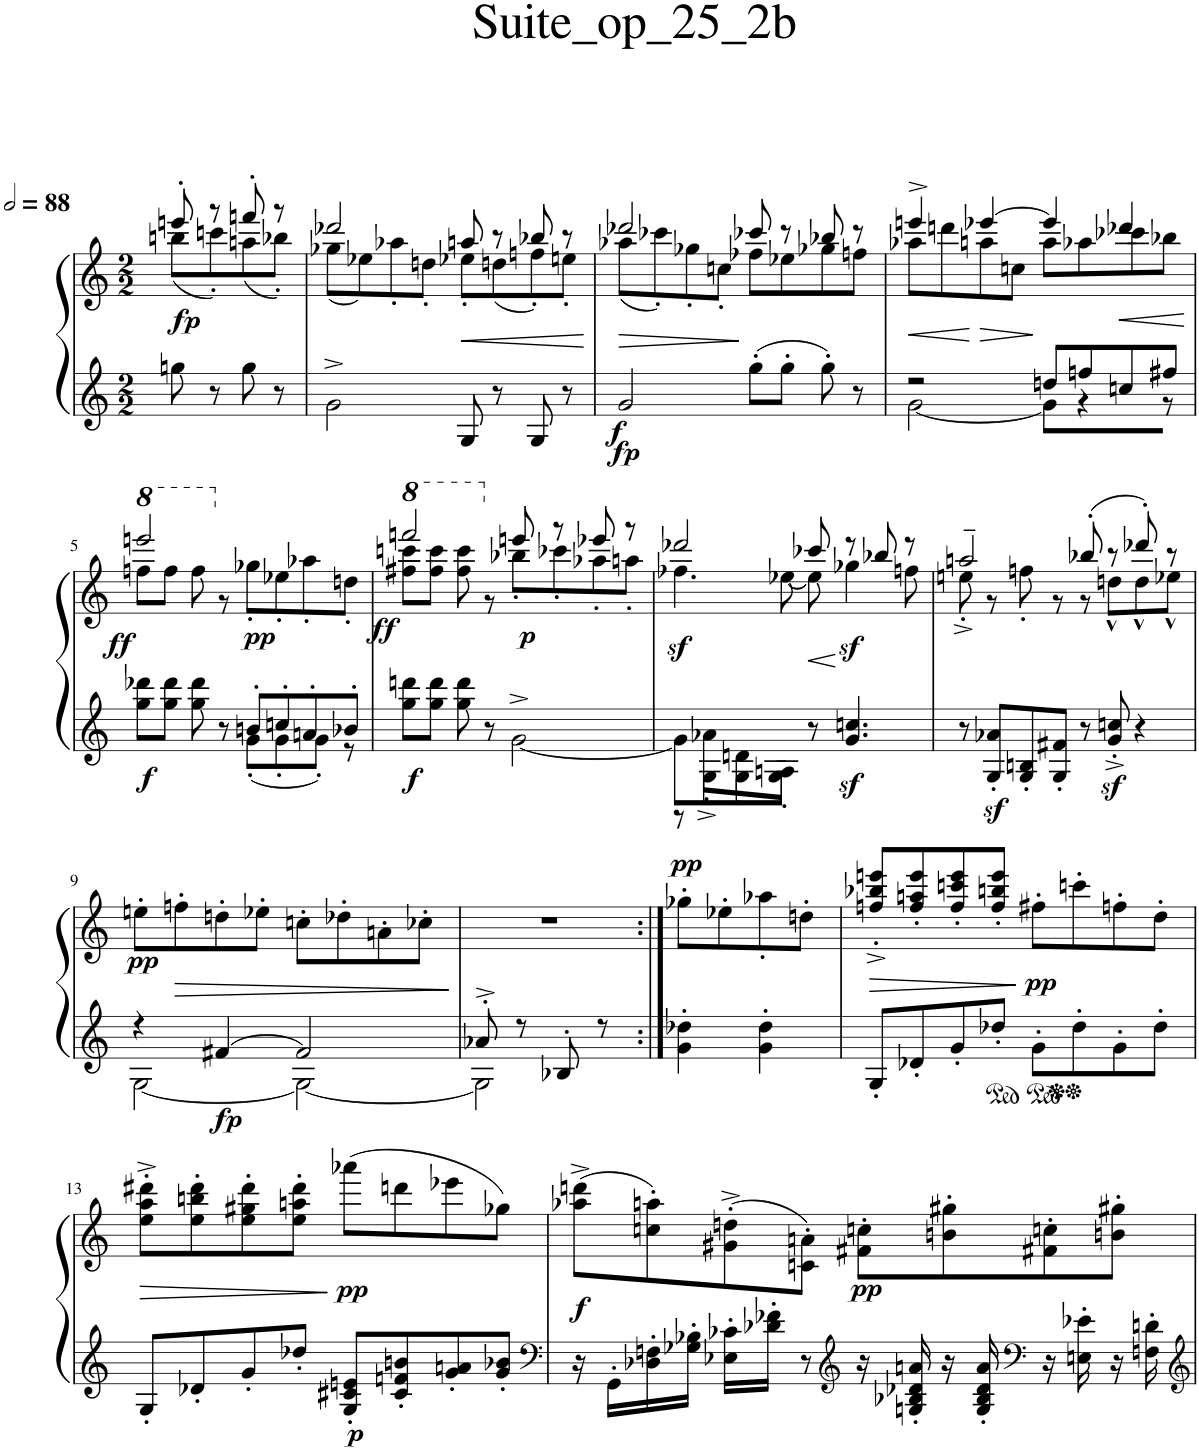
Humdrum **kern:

**kern	**kern	**dynam
*part1	*part1	*part1
*staff2	*staff1	*staff1/2
*I"Piano	*	*
*I'Pno.	*	*
*clefG2	*clefG2	*
*k[]	*k[]	*
*M2/2	*M2/2	*
*MM176	*MM176	*
=1	=1	=1
*	*^	*
!	!	!	!LO:DY:b
8ggn\	8eeen'/	(8bbn\L	fp
8r	8r	8cccn'\)	.
8gg\	8fffn'/	(8aan\	.
8r	8r	8bb-X'\J)	.
=2	=2	=2	=2
2g^\	2ddd-X/	(8gg-X\L	.
.	.	8ee-X\)	.
.	.	8aa-X'\	.
.	.	8ddn'\J	.
!	!	!	!LO:HP:b
8G/	8aan/	8ee-X'\L	<
8r	8r	(8ddn\	.
8G/	8bb-X/	8ffn'\)	.
8r	8r	8een'\J	.
*	*v	*v	*
.	.	[
=3	=3	=3
!	!	!LO:HP:b
*	*^	*
!	!	!	!LO:DY:n=1:b=2
!	!	!	!LO:DY:n=2:b=2
2g/	2ddd-X/	(8aa-X\L	> fp f
.	.	8ccc-X'\)	.
.	.	8gg-X'\	.
.	.	8ccn'\J	.
8gg'\L	8ccc-X/	8ff-X\L	]
8gg'\J	8r	8ee-X\	.
8gg'\	8bb-X/	8gg-X\	.
8r	8r	8ffn\J	.
=4	=4	=4	=4
*^	*	*	*
!	!	!	!	!LO:HP:b
2r	[2g\	4eeen^/	8aa-X\L	<
.	.	.	8dddn\	.
!	!	!	!	!LO:HP:n=1:b
.	.	[4eee-X/	8aan\	[ >
.	.	.	8ccn\J	.
8ddn/L	8g\]	4eee-/]	8aa\L	]
8ffn/	4r	.	8aa-X\	.
!	!	!	!	!LO:HP:b
8ccn/	.	4ddd-X/	8ccc-X\	<
8ff#X/J	8r	.	8bb-X\J	.
*v	*v	*	*	*
*	*v	*v	*
.	.	[
!!LO:LB:g=z
=5	=5	=5
*^	*	*
*	*	*8va	*
*	*	*^	*
!	!	!	!	!LO:DY:b=2
!	!	!	!	!LO:DY:n=1:b
8gg\ 8ddd-X\L	2ryy	2eeeen/	8fffn\L	f ff
8gg\ 8ddd-\J	.	.	8fff\J	.
8gg\ 8ddd-\	.	.	8fff\	.
*	*	*X8va	*	*
8r	.	.	8r	.
!	!	!	!	!LO:DY:n=2:b
8bn'/L	8g'\L	2ryy	8gg-X'\L	pp
8ccn'/	8g'\	.	8ee-X'\	.
8an'/	8g'\J	.	8aa-X'\	.
8b-X'/J	8r	.	8ddn'\J	.
*v	*v	*	*	*
=6	=6	=6	=6
*	*8va	*	*
*^	*	*	*
!	!	!	!	!LO:DY:b=2
!	!	!	!	!LO:DY:n=1:b
*v	*v	*	*	*
8gg\ 8dddn\L	2ffffn/	8fff#X\ 8ccccn\L	f ff
8gg\ 8ddd\J	.	8fff#\ 8cccc\J	.
8gg\ 8ddd\	.	8fff#\ 8cccc\	.
*	*X8va	*	*
8r	.	8r	.
!	!	!	!LO:DY:n=2:b
[2g^\	8eeen/	8bb-X'\L	p
.	8r	8ccc-X'\	.
.	8eee-X/	8aa-X'\	.
.	8r	8aan'\J	.
=7	=7	=7	=7
*^	*	*	*
!	!	!	!	!LO:DY:b
8g\L]	8r	2ddd-X/	4.ff-X\	sf
8G\	8a-X'^\L	.	.	.
8G\	8dn'\	.	.	.
8G\J	8An'\J	.	[8ee-X\	.
!	!	!	!	!LO:HP:b
8r	2ryy	8ccc-X/	8ee-\]	<
!	!	!	!	!LO:DY:n=1:b=2
!	!	!	!	!LO:DY:n=2:b
4.g/ 4.ccn/	.	8r	4gg-X\	[ sf sf
.	.	8bb-X/	.	.
.	.	8r	8ffn\	.
*v	*v	*	*	*
=8	=8	=8	=8
8r	2aan~/	8een'^\	.
8G/z<' 8a-X/z<'L	.	8r	.
8G/' 8Bn/'	.	8ffn'\	.
8G/' 8f#X/'J	.	8r	.
8r	(8bb-X'/	8r	.
8g/z<'^ 8ccn/z<'^	8r	8ddn^^\L	.
4r	8ddd-X'/)	8dd^^\	.
.	8r	8ee-X^^\J	.
!!LO:LB:g=z
=9	=9	=9	=9
*^	*	*	*
!	!	!	!	!LO:DY:b
*	*	*v	*v	*
4r	[2G\	8een'\L	pp
!	!	!	!LO:HP:b
.	.	8ffn'\	>
!	!	!	!LO:DY:b=2
[4f#X/	.	8ddn'\	fp
.	.	8ee-X'\J	.
2f#/]	2G\_	8ccn'\L	.
.	.	8dd-X'\	.
.	.	8an'\	.
.	.	8cc-X'\J	.
*v	*v	*	*
.	.	]
=10	=10	=10
*^	*	*
8a-X'^/	2G\]	1r	.
8r	.	.	.
8B-X'/	.	.	.
8r	.	.	.
2ryy	2ryy	.	.
=11:|!	=11:|!	=11:|!	=11:|!
!	!	!	!LO:DY:a
*v	*v	*	*
4g\' 4dd-X\'	8gg-X'\L	pp
.	8ee-X'\	.
4g\' 4dd-\'	8aa-X'<\	.
.	8ddn'\J	.
=12	=12	=12
!	!	!LO:HP:b
8G'/L	8ffn/'^ 8bb-X/'^ 8eeen/'^L	>
8d-X'/	8ff/' 8aan/' 8eee/'	.
8g'/	8ff/' 8cccn/' 8eee/'	.
8dd-X'/J	8ff/' 8bbn/' 8eee/'J	.
!	!	!LO:DY:n=1:b
8g'\L	8ff#X'\L	] pp
8dd-'\	8cccn'\	.
8g'\	8ffn'\	.
8dd-'\J	8dd'\J	.
!!LO:LB:g=z
=13	=13	=13
!	!	!LO:HP:b
8G'/L	8ee\'^ 8aa\'^ 8ddd#X\'^L	>
8d-X'/	8ee\' 8bbn\' 8ddd#\'	.
8g'/	8ee\' 8gg#X\' 8ddd#\'	.
8dd-X'/J	8ee\' 8aan\' 8ddd#\'J	.
!	!	!LO:DY:n=1:b=2
!	!	!LO:DY:n=2:b
8G/' 8c#X/' 8en/'L	(8aaa-X\L	] p pp
8c#/' 8fn/' 8bn/'	8dddn\	.
8g/' 8an/'	8eee-X\	.
8g/' 8b-X/'J	8gg-X\J)	.
=14	=14	=14
*clefF4	*	*
!	!	!LO:DY:b
16r	(8aa-X\^ 8dddn\^L	f
16GG'\LL	.	.
16D-X\' 16Fn\'	8ccn\' 8aan\')	.
16G-X\' 16B-X\'JJ	.	.
16E-X\' 16c-X\'LL	(8g#X\'^ 8ddn\'^	.
16d-X\' 16f-X\'JJ	.	.
8r	8cn\' 8an\'J)	.
*clefG2	*	*
!	!	!LO:DY:b
16r	8f#X\' 8ccn\'L	pp
16Gn/' 16B-X/' 16d-X/' 16an/'	.	.
16r	8bn\' 8gg#X\'	.
16G/' 16B-/' 16d-/' 16a/'	.	.
*clefF4	*	*
16r	8f#X\' 8ccn\'	.
16En\' 16e-X\'	.	.
16r	8bn\' 8gg#X\'J	.
16Fn\' 16dn\'	.	.
=	=	=
*-	*-	*-
